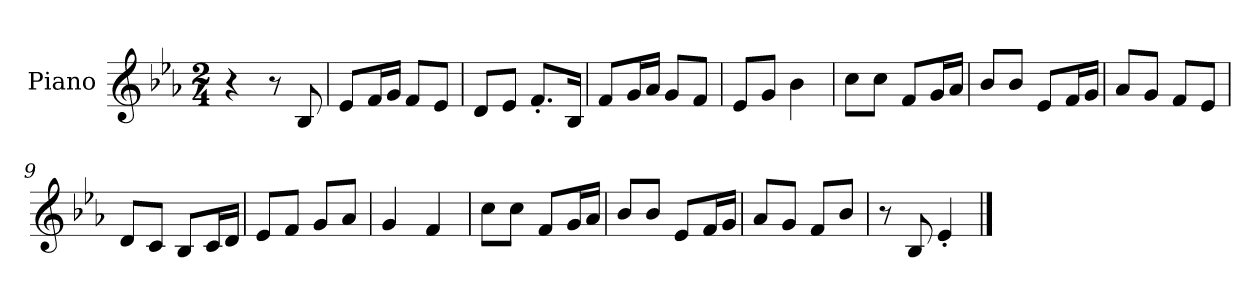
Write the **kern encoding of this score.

**kern
*part1
*staff1
*I"Piano
*I'Pno.
*clefG2
*k[b-e-a-]
*M2/4
*MM120
=1
4r
8r
8B-/
=2
8e-/L
16f/L
16g/JJ
8f/L
8e-/J
=3
8d/L
8e-/J
8.f'/L
16B-/Jk
=4
8f/L
16g/L
16a-/JJ
8g/L
8f/J
=5
8e-/L
8g/J
4b-\
=6
8cc\L
8cc\J
8f/L
16g/L
16a-/JJ
=7
8b-/L
8b-/J
8e-/L
16f/L
16g/JJ
=8
8a-/L
8g/J
8f/L
8e-/J
=9
8d/L
8c/J
8B-/L
16c/L
16d/JJ
!!LO:LB:g=z
=10
8e-/L
8f/J
8g/L
8a-/J
=11
4g/
4f/
=12
8cc\L
8cc\J
8f/L
16g/L
16a-/JJ
=13
8b-/L
8b-/J
8e-/L
16f/L
16g/JJ
=14
8a-/L
8g/J
8f/L
8b-/J
=15
8r
8B-/
4e-'/
==
*-
